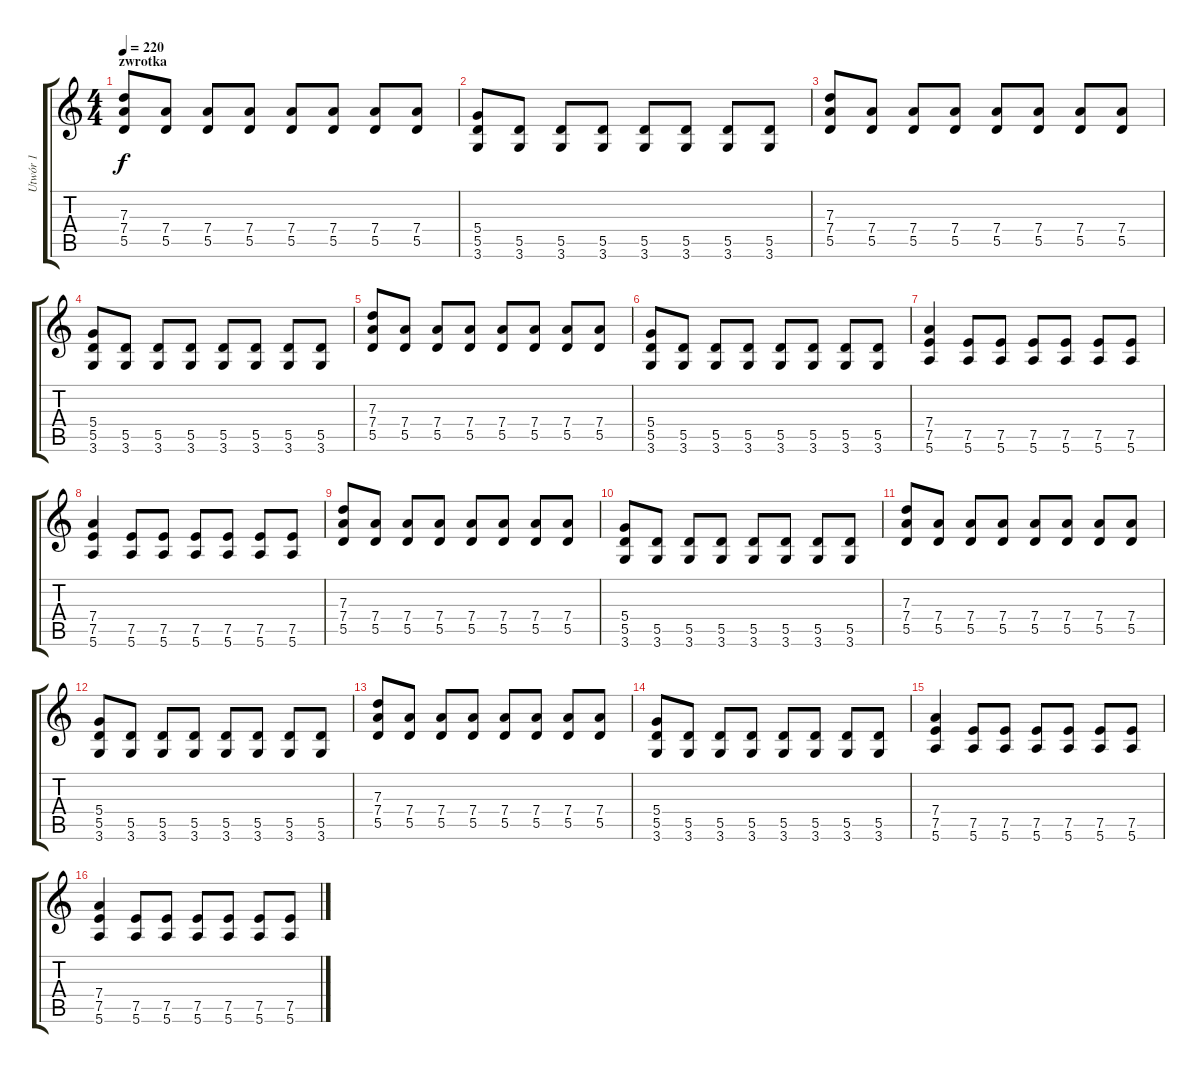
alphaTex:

\track ("Utwór 1" "Utwór 1") {instrument distortionguitar}
\staff {score tabs}
\tuning (E4 B3 G3 D3 A2 E2) {hide}
\ts (4 4)
\section ("" "zwrotka")
\tempo 220
\clef g2
\ks c
(7.3 7.4 5.5).8{dy f} (7.4 5.5).8 (7.4 5.5).8 (7.4 5.5).8 (7.4 5.5).8 (7.4 5.5).8 (7.4 5.5).8 (7.4 5.5).8 |
(5.4 5.5 3.6).8 (5.5 3.6).8 (5.5 3.6).8 (5.5 3.6).8 (5.5 3.6).8 (5.5 3.6).8 (5.5 3.6).8 (5.5 3.6).8 |
(7.3 7.4 5.5).8 (7.4 5.5).8 (7.4 5.5).8 (7.4 5.5).8 (7.4 5.5).8 (7.4 5.5).8 (7.4 5.5).8 (7.4 5.5).8 |
(5.4 5.5 3.6).8 (5.5 3.6).8 (5.5 3.6).8 (5.5 3.6).8 (5.5 3.6).8 (5.5 3.6).8 (5.5 3.6).8 (5.5 3.6).8 |
(7.3 7.4 5.5).8 (7.4 5.5).8 (7.4 5.5).8 (7.4 5.5).8 (7.4 5.5).8 (7.4 5.5).8 (7.4 5.5).8 (7.4 5.5).8 |
(5.4 5.5 3.6).8 (5.5 3.6).8 (5.5 3.6).8 (5.5 3.6).8 (5.5 3.6).8 (5.5 3.6).8 (5.5 3.6).8 (5.5 3.6).8 |
(7.4 7.5 5.6).4 (7.5 5.6).8 (7.5 5.6).8 (7.5 5.6).8 (7.5 5.6).8 (7.5 5.6).8 (7.5 5.6).8 |
(7.4 7.5 5.6).4 (7.5 5.6).8 (7.5 5.6).8 (7.5 5.6).8 (7.5 5.6).8 (7.5 5.6).8 (7.5 5.6).8 |
(7.3 7.4 5.5).8 (7.4 5.5).8 (7.4 5.5).8 (7.4 5.5).8 (7.4 5.5).8 (7.4 5.5).8 (7.4 5.5).8 (7.4 5.5).8 |
(5.4 5.5 3.6).8 (5.5 3.6).8 (5.5 3.6).8 (5.5 3.6).8 (5.5 3.6).8 (5.5 3.6).8 (5.5 3.6).8 (5.5 3.6).8 |
(7.3 7.4 5.5).8 (7.4 5.5).8 (7.4 5.5).8 (7.4 5.5).8 (7.4 5.5).8 (7.4 5.5).8 (7.4 5.5).8 (7.4 5.5).8 |
(5.4 5.5 3.6).8 (5.5 3.6).8 (5.5 3.6).8 (5.5 3.6).8 (5.5 3.6).8 (5.5 3.6).8 (5.5 3.6).8 (5.5 3.6).8 |
(7.3 7.4 5.5).8 (7.4 5.5).8 (7.4 5.5).8 (7.4 5.5).8 (7.4 5.5).8 (7.4 5.5).8 (7.4 5.5).8 (7.4 5.5).8 |
(5.4 5.5 3.6).8 (5.5 3.6).8 (5.5 3.6).8 (5.5 3.6).8 (5.5 3.6).8 (5.5 3.6).8 (5.5 3.6).8 (5.5 3.6).8 |
(7.4 7.5 5.6).4 (7.5 5.6).8 (7.5 5.6).8 (7.5 5.6).8 (7.5 5.6).8 (7.5 5.6).8 (7.5 5.6).8 |
(7.4 7.5 5.6).4 (7.5 5.6).8 (7.5 5.6).8 (7.5 5.6).8 (7.5 5.6).8 (7.5 5.6).8 (7.5 5.6).8
